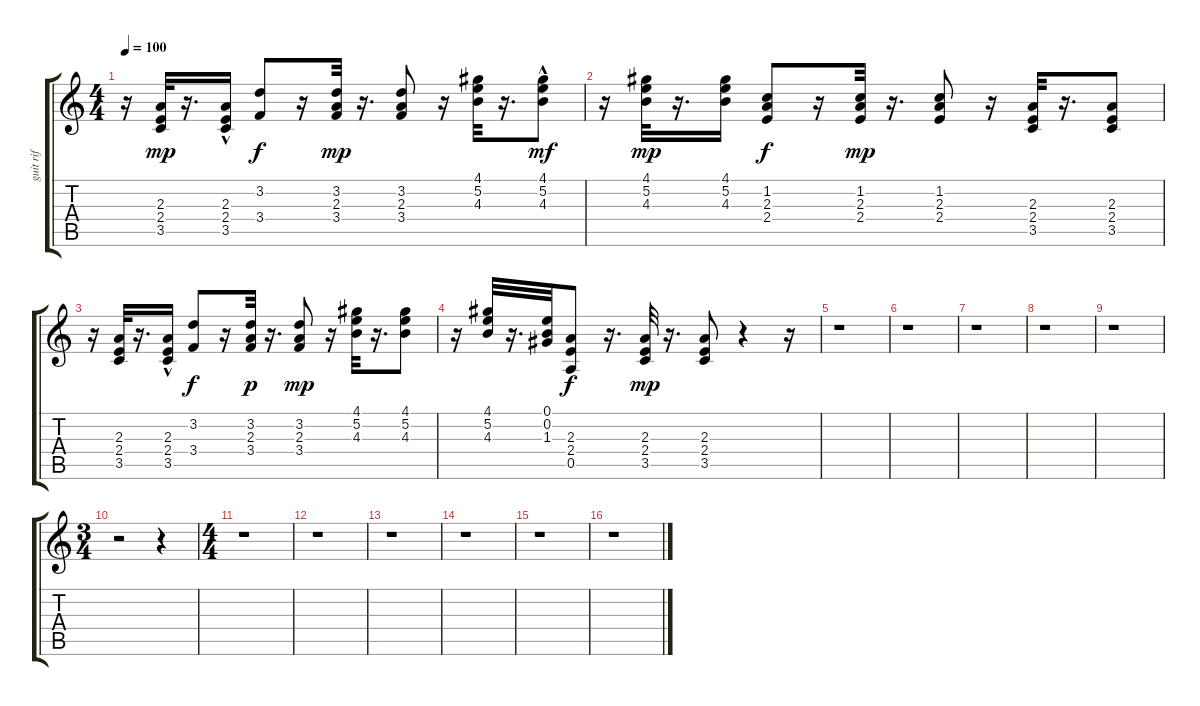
\track ("guit rif" "guit rif") {instrument acousticguitarnylon}
\staff {score tabs}
\tuning (E4 B3 G3 D3 A2 E2) {hide}
\ts (4 4)
\tempo 100
\clef g2
\ks c
r.16{dy mp} (2.3 2.4 3.5).32 r.16{d} (2.3{hac} 2.4 3.5).16 (3.2 3.4).8{dy f} r.16 (3.2 2.3 3.4).32{dy mp} r.16{d} (3.2 2.3 3.4).8 r.16 (4.1 5.2 4.3).32 r.16{d} (4.1 5.2{hac} 4.3).8{dy mf} |
r.16 (4.1 5.2 4.3).32{dy mp} r.16{d} (4.1 5.2 4.3).16 (1.2 2.3 2.4).8{dy f} r.16 (1.2 2.3 2.4).32{dy mp} r.16{d} (1.2 2.3 2.4).8 r.16 (2.3 2.4 3.5).32 r.16{d} (2.3 2.4 3.5).8 |
r.16 (2.3 2.4 3.5).32 r.16{d} (2.3{hac} 2.4 3.5).16 (3.2 3.4).8{dy f} r.16 (3.2 2.3 3.4).32{dy p} r.16{d} (3.2 2.3 3.4).8{dy mp} r.16 (4.1 5.2 4.3).32 r.16{d} (4.1 5.2 4.3).8 |
r.16 (4.1 5.2 4.3).32 r.16{d} (0.1 0.2 1.3).32 (2.3 2.4 0.5).8{dy f} r.16{d} (2.3 2.4 3.5).32{dy mp} r.16{d} (2.3 2.4 3.5).8 r.4 r.16 |
r.1 |
r.1 |
r.1 |
r.1 |
r.1 |
\ts (3 4)
r.2 r.4 |
\ts (4 4)
r.1 |
r.1 |
r.1 |
r.1 |
r.1 |
r.1
